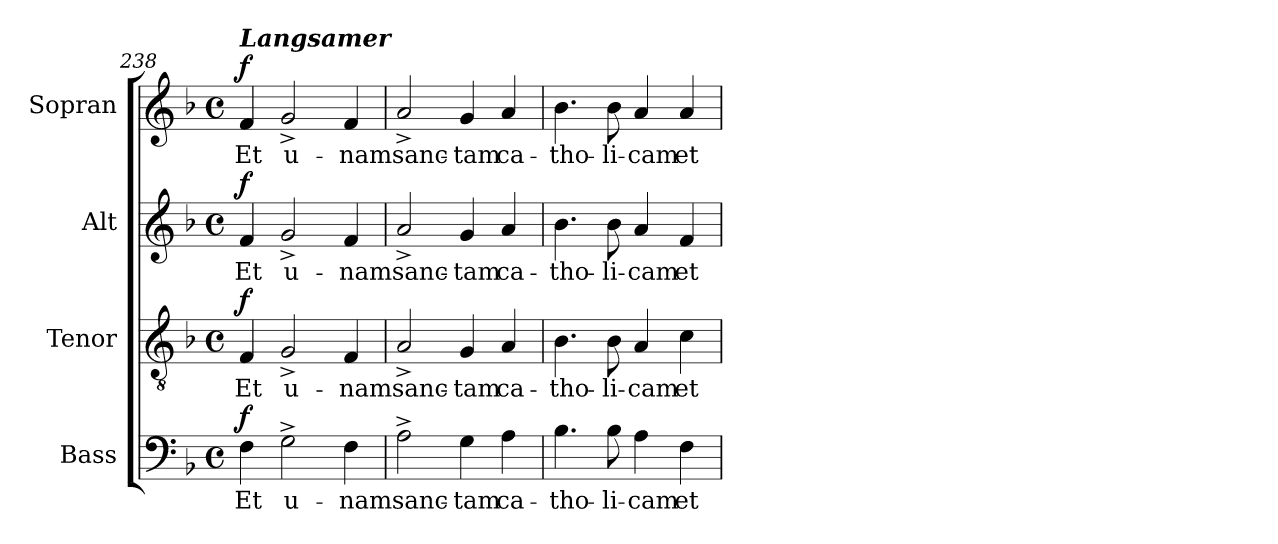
**kern	**text	**dynam	**kern	**text	**dynam	**kern	**text	**dynam	**kern	**text	**dynam
*part4	*part4	*part4	*part3	*part3	*part3	*part2	*part2	*part2	*part1	*part1	*part1
*staff4	*staff4	*staff4	*staff3	*staff3	*staff3	*staff2	*staff2	*staff2	*staff1	*staff1	*staff1
*I"Bass	*	*	*I"Tenor	*	*	*I"Alt	*	*	*I"Sopran	*	*
*I'B.	*	*	*I'T.	*	*	*I'A.	*	*	*I'S.	*	*
!!LO:LB:g=z
*clefF4	*	*	*clefGv2	*	*	*clefG2	*	*	*clefG2	*	*
*k[b-]	*	*	*k[b-]	*	*	*k[b-]	*	*	*k[b-]	*	*
*F:	*	*	*F:	*	*	*F:	*	*	*F:	*	*
*M4/4	*	*	*M4/4	*	*	*M4/4	*	*	*M4/4	*	*
*met(c)	*	*	*met(c)	*	*	*met(c)	*	*	*met(c)	*	*
=238	=238	=238	=238	=238	=238	=238	=238	=238	=238	=238	=238
!	!	!	!	!	!	!	!	!	!LO:TX:a:Bi:t=Langsamer	!	!
!	!LO:LY:b	!LO:DY:a	!	!LO:LY:b	!LO:DY:a	!	!LO:LY:b	!LO:DY:a	!	!LO:LY:b	!LO:DY:a
4F\	Et	f	4F/	Et	f	4f/	Et	f	4f/	Et	f
!	!LO:LY:b	!	!	!LO:LY:b	!	!	!LO:LY:b	!	!	!LO:LY:b	!
2G^>\	u-	.	2G^>/	u-	.	2g^>/	u-	.	2g^>/	u-	.
!	!LO:LY:b	!	!	!LO:LY:b	!	!	!LO:LY:b	!	!	!LO:LY:b	!
4F\	-nam	.	4F/	-nam	.	4f/	-nam	.	4f/	-nam	.
=239	=239	=239	=239	=239	=239	=239	=239	=239	=239	=239	=239
!	!LO:LY:b	!	!	!LO:LY:b	!	!	!LO:LY:b	!	!	!LO:LY:b	!
2A^>\	sanc-	.	2A^>/	sanc-	.	2a^>/	sanc-	.	2a^>/	sanc-	.
!	!LO:LY:b	!	!	!LO:LY:b	!	!	!LO:LY:b	!	!	!LO:LY:b	!
4G\	-tam	.	4G/	-tam	.	4g/	-tam	.	4g/	-tam	.
!	!LO:LY:b	!	!	!LO:LY:b	!	!	!LO:LY:b	!	!	!LO:LY:b	!
4A\	ca-	.	4A/	ca-	.	4a/	ca-	.	4a/	ca-	.
=240	=240	=240	=240	=240	=240	=240	=240	=240	=240	=240	=240
!	!LO:LY:b	!	!	!LO:LY:b	!	!	!LO:LY:b	!	!	!LO:LY:b	!
4.B-\	-tho-	.	4.B-\	-tho-	.	4.b-\	-tho-	.	4.b-\	-tho-	.
!	!LO:LY:b	!	!	!LO:LY:b	!	!	!LO:LY:b	!	!	!LO:LY:b	!
8B-\	-li-	.	8B-\	-li-	.	8b-\	-li-	.	8b-\	-li-	.
!	!LO:LY:b	!	!	!LO:LY:b	!	!	!LO:LY:b	!	!	!LO:LY:b	!
4A\	-cam	.	4A/	-cam	.	4a/	-cam	.	4a/	-cam	.
!	!LO:LY:b	!	!	!LO:LY:b	!	!	!LO:LY:b	!	!	!LO:LY:b	!
4F\	et	.	4c\	et	.	4f/	et	.	4a/	et	.
=	=	=	=	=	=	=	=	=	=	=	=
*-	*-	*-	*-	*-	*-	*-	*-	*-	*-	*-	*-
